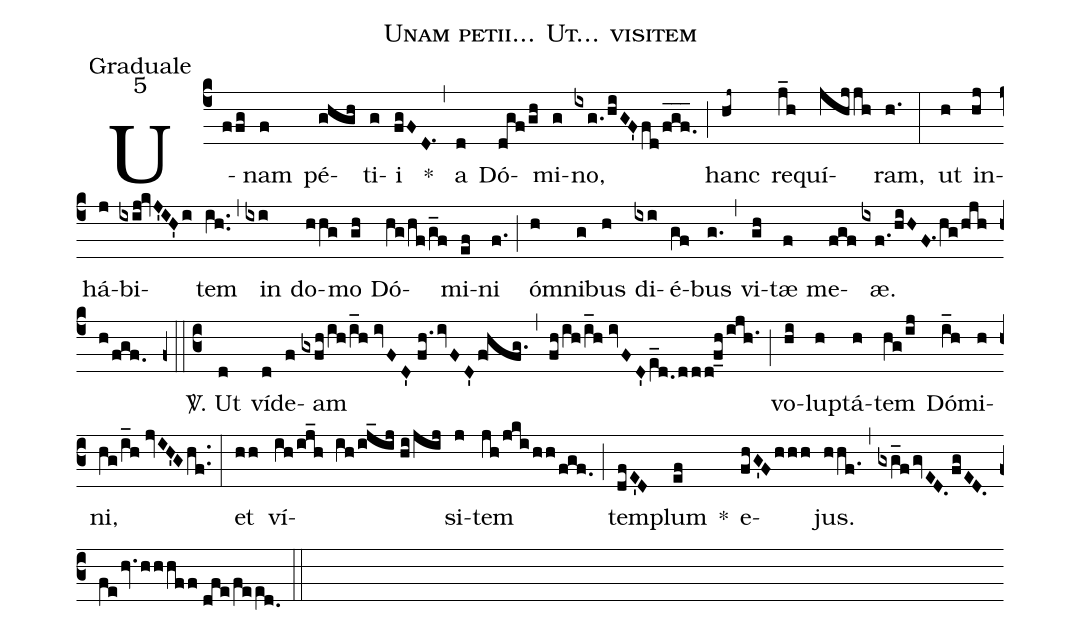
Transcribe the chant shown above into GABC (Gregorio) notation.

name: Unam petii... Ut... visitem;
office-part: Graduale;
mode: 5;
%%
(c4) U(ffg)nam(f) pé(ghgh)ti(g)i(fgFD.1) *(,) a(d) Dó(dgf/gh)mi(g)no,(ixg./hiGF'fd/f_g_f._) (;) hanc(hj~) re(j_h)quí(jhjjh)ram,(h.) (:)
ut(h) in(hj)há(j)bi(ixij!kvJ'IH'i)tem(ih..) (,) in(ixi) do(hhg)mo(gh) Dó(hg/hf/g_f)mi(ef)ni(f.) (;) óm(h)ni(g)bus(h) di(ixi)é(gf)bus(g.) (,) vi(gh)tæ(f) me(fgf)æ.(ixf./hiHF.1hg/hjhh/fgf.) (z0::c3)
<sp>V/</sp>. Ut(d) ví(d)de(f)am(gxfh/ih/i_h//ivFD'//fh.ivFD'f!hfg.) (,) (fh/ih/i_h//ivFD'e_[ll:1]d.0ddd!f_h/ijh.1) (;) vo(hi)lup(h)tá(h)tem(hg/ij) Dó(i_h)mi(h)ni,(hg/i_h//jvIH'Ghf..) (:)
et(hh) ví(ih/ij_h ih/ij_ij//hi/jij)si(j)tem(jh/jkihh/fgf.) (;) tem(dfE'D)plum(ef) *() e(fhG'Fhhh)jus.(hhf.) (,) (gxg_fgvED.fgED.fehv.hhhff//dfe/fee[ll:1]d.0) (::)
